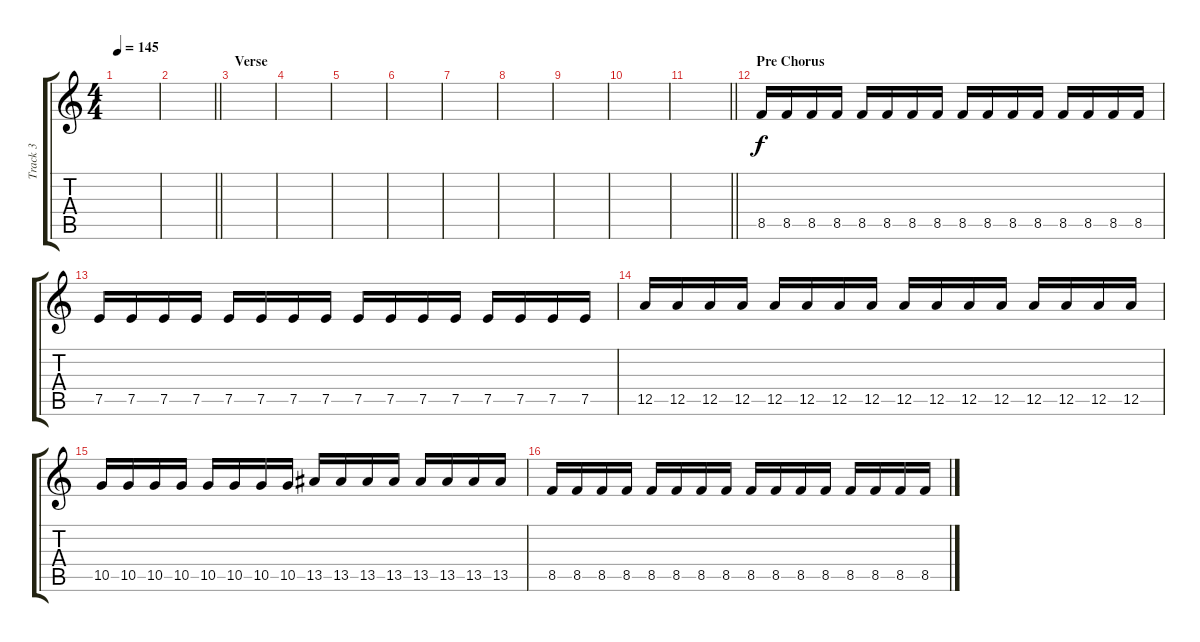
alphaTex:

\track ("Track 3" "Track 3") {instrument distortionguitar}
\staff {score tabs}
\tuning (E4 B3 G3 D3 A2 D2) {hide}
\ts (4 4)
\tempo 145
\clef g2
\ks c
|
\barLineRight lightlight
|
\section ("" "Verse")
|
|
|
|
|
|
|
|
\barLineRight lightlight
|
\section ("" "Pre Chorus")
8.5.16 8.5.16 8.5.16 8.5.16 8.5.16 8.5.16 8.5.16 8.5.16 8.5.16 8.5.16 8.5.16 8.5.16 8.5.16 8.5.16 8.5.16 8.5.16 |
7.5.16 7.5.16 7.5.16 7.5.16 7.5.16 7.5.16 7.5.16 7.5.16 7.5.16 7.5.16 7.5.16 7.5.16 7.5.16 7.5.16 7.5.16 7.5.16 |
12.5.16 12.5.16 12.5.16 12.5.16 12.5.16 12.5.16 12.5.16 12.5.16 12.5.16 12.5.16 12.5.16 12.5.16 12.5.16 12.5.16 12.5.16 12.5.16 |
10.5.16 10.5.16 10.5.16 10.5.16 10.5.16 10.5.16 10.5.16 10.5.16 13.5.16 13.5.16 13.5.16 13.5.16 13.5.16 13.5.16 13.5.16 13.5.16 |
8.5.16 8.5.16 8.5.16 8.5.16 8.5.16 8.5.16 8.5.16 8.5.16 8.5.16 8.5.16 8.5.16 8.5.16 8.5.16 8.5.16 8.5.16 8.5.16
